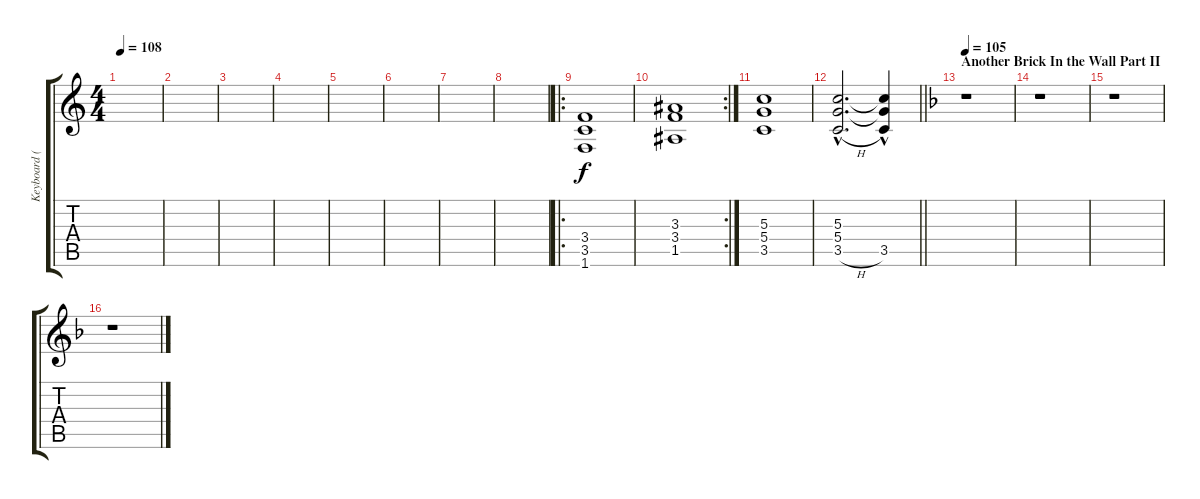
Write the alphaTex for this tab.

\track ("Keyboard (strings)" "Keyboard (") {instrument acousticguitarsteel}
\staff {score tabs}
\tuning (E4 B3 G3 D3 A2 E2) {hide}
\ts (4 4)
\tempo 108
\clef g2
\ks c
|
|
|
|
|
|
|
|
\ro
(3.4 3.5 1.6).1 |
\rc 2
(3.3 3.4 1.5).1 |
(5.3 5.4 3.5).1 |
\barLineRight lightlight
(5.3 5.4 3.5{h hac}).2{d} (5.3{t} 5.4{t} 3.5{hac}).4 |
\section ("" "Another Brick In the Wall Part II")
\tempo 105
\ks dminor
r.1 |
r.1 |
r.1 |
r.1
